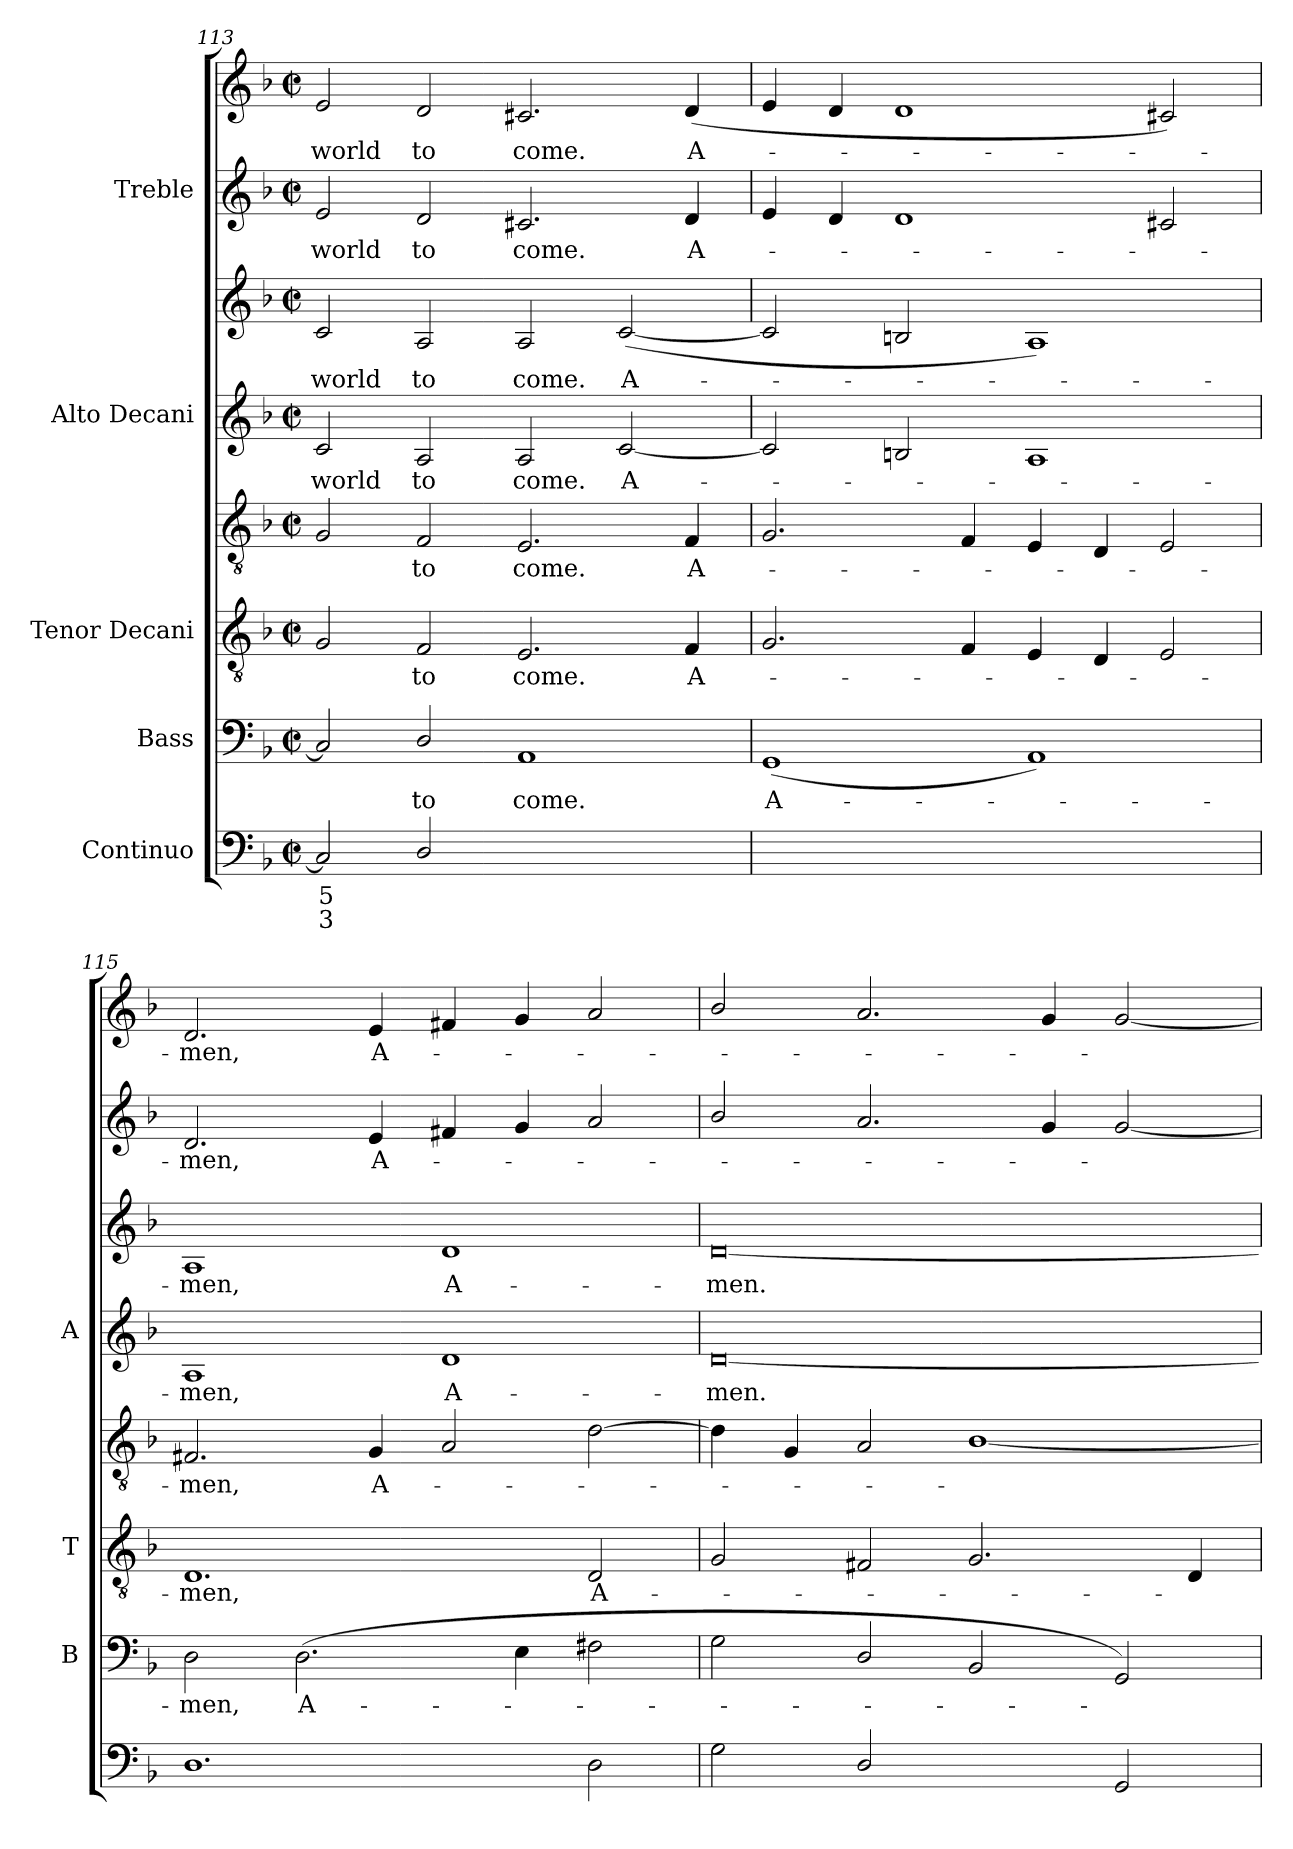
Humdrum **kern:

**kern	**text	**text	**kern	**text	**kern	**text	**kern	**text	**kern	**text	**kern	**text	**kern	**text	**kern	**text
*part5	*part5	*part5	*part4	*part4	*part3	*part3	*part3	*part3	*part2	*part2	*part2	*part2	*part1	*part1	*part1	*part1
*staff8	*staff8	*staff8	*staff7	*staff7	*staff6	*staff6	*staff5	*staff5	*staff4	*staff4	*staff3	*staff3	*staff2	*staff2	*staff1	*staff1
*I"Continuo	*	*	*I"Bass	*	*I"Tenor Decani	*	*	*	*I"Alto Decani	*	*	*	*I"Treble	*	*	*
*	*	*	*I'B	*	*I'T	*	*	*	*I'A	*	*	*	*	*	*	*
!!LO:LB:g=z
*clefF4	*	*	*clefF4	*	*clefGv2	*	*clefGv2	*	*clefG2	*	*clefG2	*	*clefG2	*	*clefG2	*
*k[b-]	*	*	*k[b-]	*	*k[b-]	*	*k[b-]	*	*k[b-]	*	*k[b-]	*	*k[b-]	*	*k[b-]	*
*F:	*	*	*F:	*	*F:	*	*F:	*	*F:	*	*F:	*	*F:	*	*F:	*
*M4/2	*	*	*M4/2	*	*M4/2	*	*M4/2	*	*M4/2	*	*M4/2	*	*M4/2	*	*M4/2	*
*met(c|)	*	*	*met(c|)	*	*met(c|)	*	*met(c|)	*	*met(c|)	*	*met(c|)	*	*met(c|)	*	*met(c|)	*
=113	=113	=113	=113	=113	=113	=113	=113	=113	=113	=113	=113	=113	=113	=113	=113	=113
!	!LO:LY:b	!LO:LY:b	!	!	!	!	!	!	!	!LO:LY:b	!	!LO:LY:b	!	!LO:LY:b	!	!LO:LY:b
2C]	5	3	2C]	.	2G	.	2G	.	2c	world	2c	world	2e	world	2e	world
!	!	!	!	!LO:LY:b	!	!LO:LY:b	!	!LO:LY:b	!	!LO:LY:b	!	!LO:LY:b	!	!LO:LY:b	!	!LO:LY:b
2D/	.	.	2D/	to	2F	to	2F	to	2A	to	2A	to	2d	to	2d	to
!	!	!	!	!LO:LY:b	!	!LO:LY:b	!	!LO:LY:b	!	!LO:LY:b	!	!LO:LY:b	!	!LO:LY:b	!	!LO:LY:b
[2AAyy	.	.	1AA	come.	2.E	come.	2.E	come.	2A	come.	2A	come.	2.c#X	come.	2.c#X	come.
!	!	!	!	!	!	!	!	!	!	!LO:LY:b	!	!LO:LY:b	!	!	!	!
2AAyy]	.	.	.	.	.	.	.	.	[2c	A-	(<[2c	A-	.	.	.	.
!	!	!	!	!	!	!LO:LY:b	!	!LO:LY:b	!	!	!	!	!	!LO:LY:b	!	!LO:LY:b
.	.	.	.	.	4F	A-	4F	A-	.	.	.	.	4d	A-	(<4d	A-
=114	=114	=114	=114	=114	=114	=114	=114	=114	=114	=114	=114	=114	=114	=114	=114	=114
!	!LO:LY:b	!LO:LY:b	!	!LO:LY:b	!	!	!	!	!	!	!	!	!	!	!	!
[2GGyy	6	4	(<1GG	A-	2.G	.	2.G	.	2c]	.	2c]	.	4e	.	4e	.
.	.	.	.	.	.	.	.	.	.	.	.	.	4d	.	4d	.
!	!LO:LY:b	!LO:LY:b	!	!	!	!	!	!	!	!	!	!	!	!	!	!
2GGyy]	5	3	.	.	.	.	.	.	2Bn	.	2Bn	.	1d	.	1d	.
.	.	.	.	.	4F	.	4F	.	.	.	.	.	.	.	.	.
!	!LO:LY:b	!	!	!	!	!	!	!	!	!	!	!	!	!	!	!
[2AAyy	4	.	1AA)	.	4E	.	4E	.	1A	.	1A)	.	.	.	.	.
.	.	.	.	.	4D	.	4D	.	.	.	.	.	.	.	.	.
!	!LO:LY:b	!	!	!	!	!	!	!	!	!	!	!	!	!	!	!
2AAyy]	3	.	.	.	2E	.	2E	.	.	.	.	.	2c#X	.	2c#X)	.
=115	=115	=115	=115	=115	=115	=115	=115	=115	=115	=115	=115	=115	=115	=115	=115	=115
!	!	!	!	!LO:LY:b	!	!LO:LY:b	!	!LO:LY:b	!	!LO:LY:b	!	!LO:LY:b	!	!LO:LY:b	!	!LO:LY:b
1.D	.	.	2D	men,	1.D	men,	2.F#X	men,	1A	men,	1A	men,	2.d	men,	2.d	men,
!	!	!	!	!LO:LY:b	!	!	!	!	!	!	!	!	!	!	!	!
.	.	.	(<2.D	A-	.	.	.	.	.	.	.	.	.	.	.	.
!	!	!	!	!	!	!	!	!LO:LY:b	!	!	!	!	!	!LO:LY:b	!	!LO:LY:b
.	.	.	.	.	.	.	4G	A-	.	.	.	.	4e	A-	4e	A-
!	!	!	!	!	!	!	!	!	!	!LO:LY:b	!	!LO:LY:b	!	!	!	!
.	.	.	.	.	.	.	2A	.	1d	A-	1d	A-	4f#X	.	4f#X	.
.	.	.	4E	.	.	.	.	.	.	.	.	.	4g	.	4g	.
!	!	!	!	!	!	!LO:LY:b	!	!	!	!	!	!	!	!	!	!
2D	.	.	2F#X	.	2D	A-	[2d	.	.	.	.	.	2a	.	2a	.
=116	=116	=116	=116	=116	=116	=116	=116	=116	=116	=116	=116	=116	=116	=116	=116	=116
!	!	!	!	!	!	!	!	!	!	!LO:LY:b	!	!LO:LY:b	!	!	!	!
2G	.	.	2G	.	2G	.	4d]	.	[0d	-men.	[0d	-men.	2b-/	.	2b-/	.
.	.	.	.	.	.	.	4G	.	.	.	.	.	.	.	.	.
2D/	.	.	2D/	.	2F#X	.	2A	.	.	.	.	.	2.a	.	2.a	.
!	!LO:LY:b	!LO:LY:b	!	!	!	!	!	!	!	!	!	!	!	!	!	!
[4BB-yy	7	6	2BB-	.	2.G	.	[1B-/	.	.	.	.	.	.	.	.	.
!	!LO:LY:b	!	!	!	!	!	!	!	!	!	!	!	!	!	!	!
4BB-yy]	6	.	.	.	.	.	.	.	.	.	.	.	4g	.	4g	.
2GG	.	.	2GG)	.	.	.	.	.	.	.	.	.	[2g	.	[2g	.
.	.	.	.	.	4D	.	.	.	.	.	.	.	.	.	.	.
=	=	=	=	=	=	=	=	=	=	=	=	=	=	=	=	=
*-	*-	*-	*-	*-	*-	*-	*-	*-	*-	*-	*-	*-	*-	*-	*-	*-
